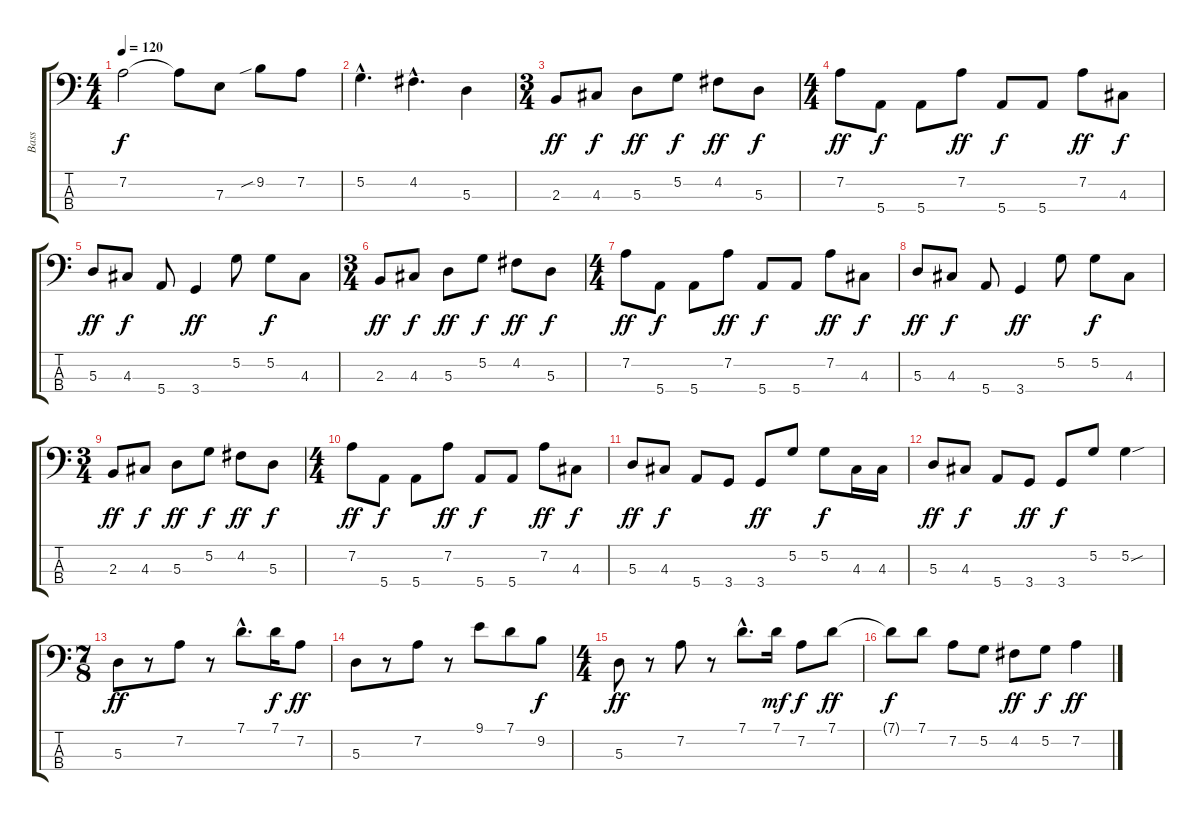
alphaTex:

\track ("Bass" "Bass") {instrument electricbassfinger}
\staff {score tabs}
\tuning (G2 D2 A1 E1) {hide}
\ts (4 4)
\tempo 120
\clef f4
\ks c
7.2.2{dy f} 7.2{t}.8 7.3.8 9.2{sib}.8 7.2.8 |
5.2{hac}.4{d} 4.2{hac}.4{d} 5.3.4 |
\ts (3 4)
2.3.8{dy ff} 4.3.8{dy f} 5.3.8{dy ff} 5.2.8{dy f} 4.2.8{dy ff} 5.3.8{dy f} |
\ts (4 4)
7.2.8{dy ff} 5.4.8{dy f} 5.4.8 7.2.8{dy ff} 5.4.8{dy f} 5.4.8 7.2.8{dy ff} 4.3.8{dy f} |
5.3.8{dy ff} 4.3.8{dy f} 5.4.8 3.4.4{dy ff} 5.2.8 5.2.8{dy f} 4.3.8 |
\ts (3 4)
2.3.8{dy ff} 4.3.8{dy f} 5.3.8{dy ff} 5.2.8{dy f} 4.2.8{dy ff} 5.3.8{dy f} |
\ts (4 4)
7.2.8{dy ff} 5.4.8{dy f} 5.4.8 7.2.8{dy ff} 5.4.8{dy f} 5.4.8 7.2.8{dy ff} 4.3.8{dy f} |
5.3.8{dy ff} 4.3.8{dy f} 5.4.8 3.4.4{dy ff} 5.2.8 5.2.8{dy f} 4.3.8 |
\ts (3 4)
2.3.8{dy ff} 4.3.8{dy f} 5.3.8{dy ff} 5.2.8{dy f} 4.2.8{dy ff} 5.3.8{dy f} |
\ts (4 4)
7.2.8{dy ff} 5.4.8{dy f} 5.4.8 7.2.8{dy ff} 5.4.8{dy f} 5.4.8 7.2.8{dy ff} 4.3.8{dy f} |
5.3.8{dy ff} 4.3.8{dy f} 5.4.8 3.4.8 3.4.8{dy ff} 5.2.8 5.2.8{dy f} 4.3.16 4.3.16 |
5.3.8{dy ff} 4.3.8{dy f} 5.4.8 3.4.8{dy ff} 3.4.8{dy f} 5.2.8 5.2{sou}.4 |
\ts (7 8)
5.3.8{dy ff} r.8 7.2.8 r.8 7.1{hac}.8{d} 7.1.16{dy f} 7.2.8{dy ff} |
5.3.8 r.8 7.2.8 r.8 9.1.8 7.1.8 9.2.8{dy f} |
\ts (4 4)
5.3.8{dy ff} r.8 7.2.8 r.8 7.1{hac}.8{d} 7.1.16{dy mf} 7.2.8{dy f} 7.1.8{dy ff} |
7.1{t}.8{dy f} 7.1.8 7.2.8 5.2.8 4.2.8{dy ff} 5.2.8{dy f} 7.2.4{dy ff}
